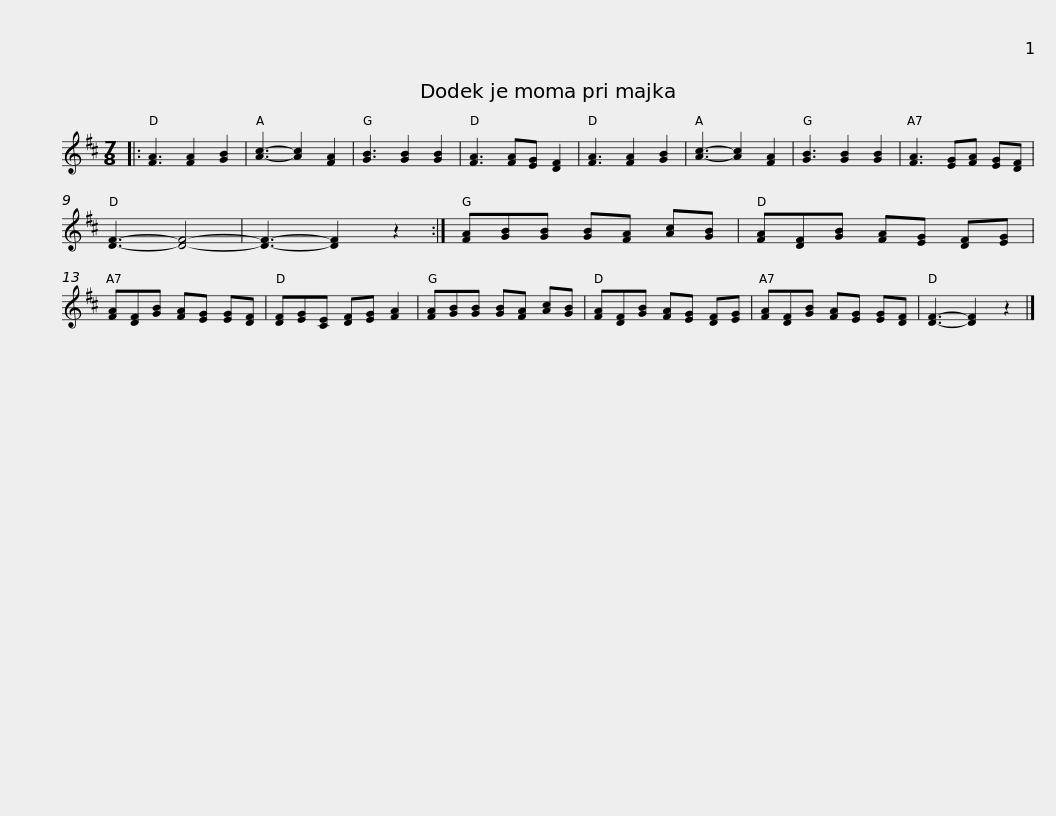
X:1
L:1/8
M:7/8
I:linebreak $
K:D
V:1 treble
V:1
|: [FA]3 [FA]2 [GB]2 | [Ac]3- [Ac]2 [FA]2 | [GB]3 [GB]2 [GB]2 | [FA]3 [FA][EG] [DF]2 | [FA]3 [FA]2 [GB]2 | %5
 [Ac]3- [Ac]2 [FA]2 | [GB]3 [GB]2 [GB]2 | [FA]3 [EG][FA] [EG][DF] | [DF]3- [DF]4- |$ [DF]3- [DF]2 z2 :| %10
 [FA][GB][GB] [GB][FA] [Ac][GB] | [FA][DF][GB] [FA][EG] [DF][EG] | [FA][DF][GB] [FA][EG] [EG][DF] | [DF][EG][CE] [DF][EG] [FA]2 | [FA][GB][GB] [GB][FA] [Ac][GB] |$ %15
 [FA][DF][GB] [FA][EG] [DF][EG] | [FA][DF][GB] [FA][EG] [EG][DF] | [DF]3- [DF]2 z2 |] %18
